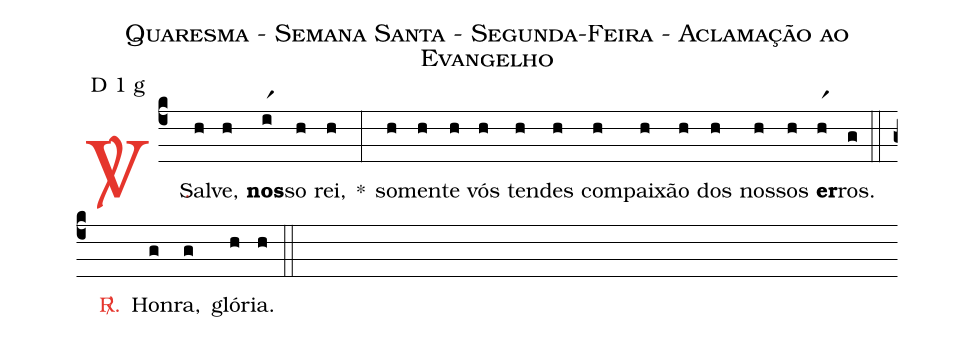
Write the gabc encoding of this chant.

name: Quaresma - Semana Santa - Segunda-Feira - Aclamação ao Evangelho;
mode: D 1 g;
%%
(c4)

<c><sp>V/</sp>.</c>() Sal(h)ve,(h) <b>nos</b>(ir1)so(h) rei,(h) *(:) so(h)men(h)te(h) vós(h) ten(h)des(h) com(h)pai(h)xão(h) dos(h) nos(h)sos(h) <b>er</b>(hr1)ros.(g)

(::)

<c><sp>R/</sp>.</c>() Hon(g)ra,(g) gló(h)ria.(h)

(::)
